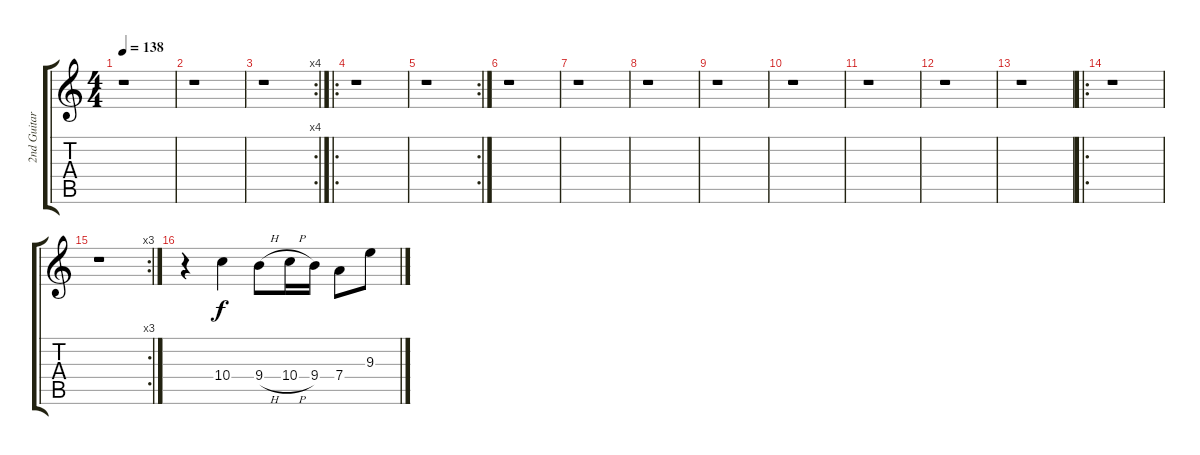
\track ("2nd Guitar" "2nd Guitar") {instrument overdrivenguitar}
\staff {score tabs}
\tuning (E4 B3 G3 D3 A2 E2) {hide}
\ts (4 4)
\tempo 138
\clef g2
\ks c
r.1{dy f} |
r.1 |
\rc 4
r.1 |
\ro
r.1 |
\rc 2
r.1 |
r.1 |
r.1 |
r.1 |
r.1 |
r.1 |
r.1 |
r.1 |
r.1 |
\ro
r.1 |
\rc 3
r.1 |
r.4 10.4.4 9.4{h}.8 10.4{h}.16 9.4.16 7.4.8 9.3.8
